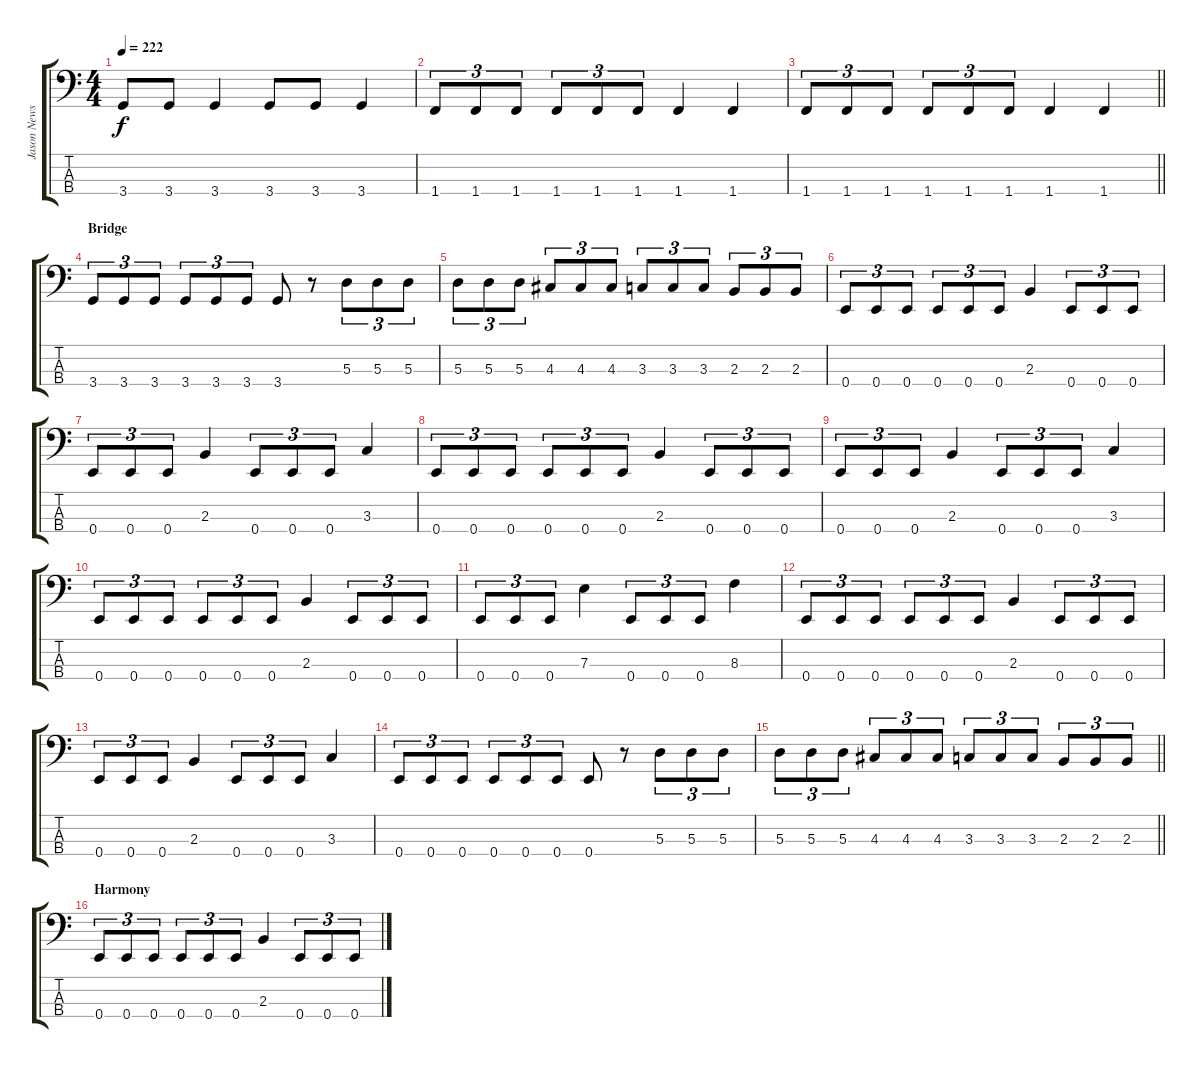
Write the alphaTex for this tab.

\track ("Jason Newsted" "Jason News") {instrument electricbasspick}
\staff {score tabs}
\tuning (G2 D2 A1 E1) {hide}
\ts (4 4)
\tempo 222
\clef f4
\ks c
3.4.8{dy f} 3.4.8 3.4.4 3.4.8 3.4.8 3.4.4 |
1.4.8{tu (3 2)} 1.4.8{tu (3 2)} 1.4.8{tu (3 2)} 1.4.8{tu (3 2)} 1.4.8{tu (3 2)} 1.4.8{tu (3 2)} 1.4.4 1.4.4 |
\barLineRight lightlight
1.4.8{tu (3 2)} 1.4.8{tu (3 2)} 1.4.8{tu (3 2)} 1.4.8{tu (3 2)} 1.4.8{tu (3 2)} 1.4.8{tu (3 2)} 1.4.4 1.4.4 |
\section ("" "Bridge")
3.4.8{tu (3 2)} 3.4.8{tu (3 2)} 3.4.8{tu (3 2)} 3.4.8{tu (3 2)} 3.4.8{tu (3 2)} 3.4.8{tu (3 2)} 3.4.8 r.8 5.3.8{tu (3 2)} 5.3.8{tu (3 2)} 5.3.8{tu (3 2)} |
5.3.8{tu (3 2)} 5.3.8{tu (3 2)} 5.3.8{tu (3 2)} 4.3.8{tu (3 2)} 4.3.8{tu (3 2)} 4.3.8{tu (3 2)} 3.3.8{tu (3 2)} 3.3.8{tu (3 2)} 3.3.8{tu (3 2)} 2.3.8{tu (3 2)} 2.3.8{tu (3 2)} 2.3.8{tu (3 2)} |
0.4.8{tu (3 2)} 0.4.8{tu (3 2)} 0.4.8{tu (3 2)} 0.4.8{tu (3 2)} 0.4.8{tu (3 2)} 0.4.8{tu (3 2)} 2.3.4 0.4.8{tu (3 2)} 0.4.8{tu (3 2)} 0.4.8{tu (3 2)} |
0.4.8{tu (3 2)} 0.4.8{tu (3 2)} 0.4.8{tu (3 2)} 2.3.4 0.4.8{tu (3 2)} 0.4.8{tu (3 2)} 0.4.8{tu (3 2)} 3.3.4 |
0.4.8{tu (3 2)} 0.4.8{tu (3 2)} 0.4.8{tu (3 2)} 0.4.8{tu (3 2)} 0.4.8{tu (3 2)} 0.4.8{tu (3 2)} 2.3.4 0.4.8{tu (3 2)} 0.4.8{tu (3 2)} 0.4.8{tu (3 2)} |
0.4.8{tu (3 2)} 0.4.8{tu (3 2)} 0.4.8{tu (3 2)} 2.3.4 0.4.8{tu (3 2)} 0.4.8{tu (3 2)} 0.4.8{tu (3 2)} 3.3.4 |
0.4.8{tu (3 2)} 0.4.8{tu (3 2)} 0.4.8{tu (3 2)} 0.4.8{tu (3 2)} 0.4.8{tu (3 2)} 0.4.8{tu (3 2)} 2.3.4 0.4.8{tu (3 2)} 0.4.8{tu (3 2)} 0.4.8{tu (3 2)} |
0.4.8{tu (3 2)} 0.4.8{tu (3 2)} 0.4.8{tu (3 2)} 7.3.4 0.4.8{tu (3 2)} 0.4.8{tu (3 2)} 0.4.8{tu (3 2)} 8.3.4 |
0.4.8{tu (3 2)} 0.4.8{tu (3 2)} 0.4.8{tu (3 2)} 0.4.8{tu (3 2)} 0.4.8{tu (3 2)} 0.4.8{tu (3 2)} 2.3.4 0.4.8{tu (3 2)} 0.4.8{tu (3 2)} 0.4.8{tu (3 2)} |
0.4.8{tu (3 2)} 0.4.8{tu (3 2)} 0.4.8{tu (3 2)} 2.3.4 0.4.8{tu (3 2)} 0.4.8{tu (3 2)} 0.4.8{tu (3 2)} 3.3.4 |
0.4.8{tu (3 2)} 0.4.8{tu (3 2)} 0.4.8{tu (3 2)} 0.4.8{tu (3 2)} 0.4.8{tu (3 2)} 0.4.8{tu (3 2)} 0.4.8 r.8 5.3.8{tu (3 2)} 5.3.8{tu (3 2)} 5.3.8{tu (3 2)} |
\barLineRight lightlight
5.3.8{tu (3 2)} 5.3.8{tu (3 2)} 5.3.8{tu (3 2)} 4.3.8{tu (3 2)} 4.3.8{tu (3 2)} 4.3.8{tu (3 2)} 3.3.8{tu (3 2)} 3.3.8{tu (3 2)} 3.3.8{tu (3 2)} 2.3.8{tu (3 2)} 2.3.8{tu (3 2)} 2.3.8{tu (3 2)} |
\section ("" "Harmony")
0.4.8{tu (3 2)} 0.4.8{tu (3 2)} 0.4.8{tu (3 2)} 0.4.8{tu (3 2)} 0.4.8{tu (3 2)} 0.4.8{tu (3 2)} 2.3.4 0.4.8{tu (3 2)} 0.4.8{tu (3 2)} 0.4.8{tu (3 2)}
